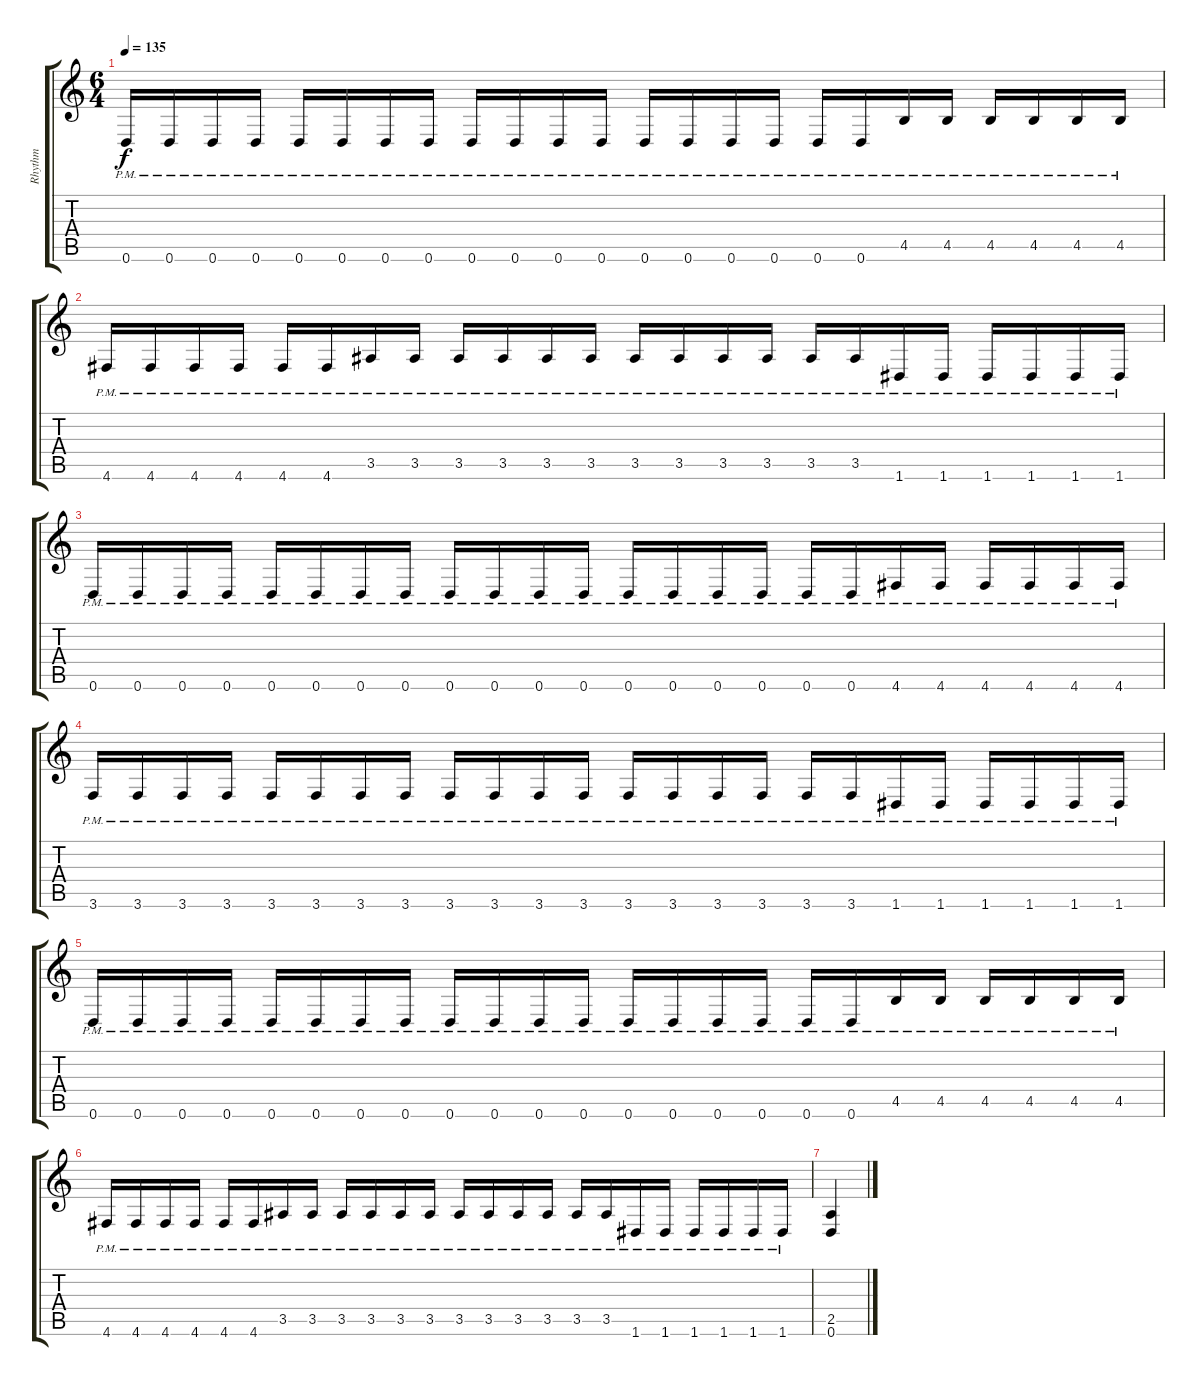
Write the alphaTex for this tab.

\track ("Rhythm" "Rhythm") {instrument distortionguitar}
\staff {score tabs}
\tuning (D4 A3 F3 C3 G2 D2) {hide}
\ts (6 4)
\tempo 135
\clef g2
\ks c
0.6{pm}.16{dy f} 0.6{pm}.16 0.6{pm}.16 0.6{pm}.16 0.6{pm}.16 0.6{pm}.16 0.6{pm}.16 0.6{pm}.16 0.6{pm}.16 0.6{pm}.16 0.6{pm}.16 0.6{pm}.16 0.6{pm}.16 0.6{pm}.16 0.6{pm}.16 0.6{pm}.16 0.6{pm}.16 0.6{pm}.16 4.5{pm}.16 4.5{pm}.16 4.5{pm}.16 4.5{pm}.16 4.5{pm}.16 4.5{pm}.16 |
4.6{pm}.16 4.6{pm}.16 4.6{pm}.16 4.6{pm}.16 4.6{pm}.16 4.6{pm}.16 3.5{pm}.16 3.5{pm}.16 3.5{pm}.16 3.5{pm}.16 3.5{pm}.16 3.5{pm}.16 3.5{pm}.16 3.5{pm}.16 3.5{pm}.16 3.5{pm}.16 3.5{pm}.16 3.5{pm}.16 1.6{pm}.16 1.6{pm}.16 1.6{pm}.16 1.6{pm}.16 1.6{pm}.16 1.6{pm}.16 |
0.6{pm}.16 0.6{pm}.16 0.6{pm}.16 0.6{pm}.16 0.6{pm}.16 0.6{pm}.16 0.6{pm}.16 0.6{pm}.16 0.6{pm}.16 0.6{pm}.16 0.6{pm}.16 0.6{pm}.16 0.6{pm}.16 0.6{pm}.16 0.6{pm}.16 0.6{pm}.16 0.6{pm}.16 0.6{pm}.16 4.6{pm}.16 4.6{pm}.16 4.6{pm}.16 4.6{pm}.16 4.6{pm}.16 4.6{pm}.16 |
3.6{pm}.16 3.6{pm}.16 3.6{pm}.16 3.6{pm}.16 3.6{pm}.16 3.6{pm}.16 3.6{pm}.16 3.6{pm}.16 3.6{pm}.16 3.6{pm}.16 3.6{pm}.16 3.6{pm}.16 3.6{pm}.16 3.6{pm}.16 3.6{pm}.16 3.6{pm}.16 3.6{pm}.16 3.6{pm}.16 1.6{pm}.16 1.6{pm}.16 1.6{pm}.16 1.6{pm}.16 1.6{pm}.16 1.6{pm}.16 |
0.6{pm}.16 0.6{pm}.16 0.6{pm}.16 0.6{pm}.16 0.6{pm}.16 0.6{pm}.16 0.6{pm}.16 0.6{pm}.16 0.6{pm}.16 0.6{pm}.16 0.6{pm}.16 0.6{pm}.16 0.6{pm}.16 0.6{pm}.16 0.6{pm}.16 0.6{pm}.16 0.6{pm}.16 0.6{pm}.16 4.5{pm}.16 4.5{pm}.16 4.5{pm}.16 4.5{pm}.16 4.5{pm}.16 4.5{pm}.16 |
4.6{pm}.16 4.6{pm}.16 4.6{pm}.16 4.6{pm}.16 4.6{pm}.16 4.6{pm}.16 3.5{pm}.16 3.5{pm}.16 3.5{pm}.16 3.5{pm}.16 3.5{pm}.16 3.5{pm}.16 3.5{pm}.16 3.5{pm}.16 3.5{pm}.16 3.5{pm}.16 3.5{pm}.16 3.5{pm}.16 1.6{pm}.16 1.6{pm}.16 1.6{pm}.16 1.6{pm}.16 1.6{pm}.16 1.6{pm}.16 |
(2.5 0.6).4
